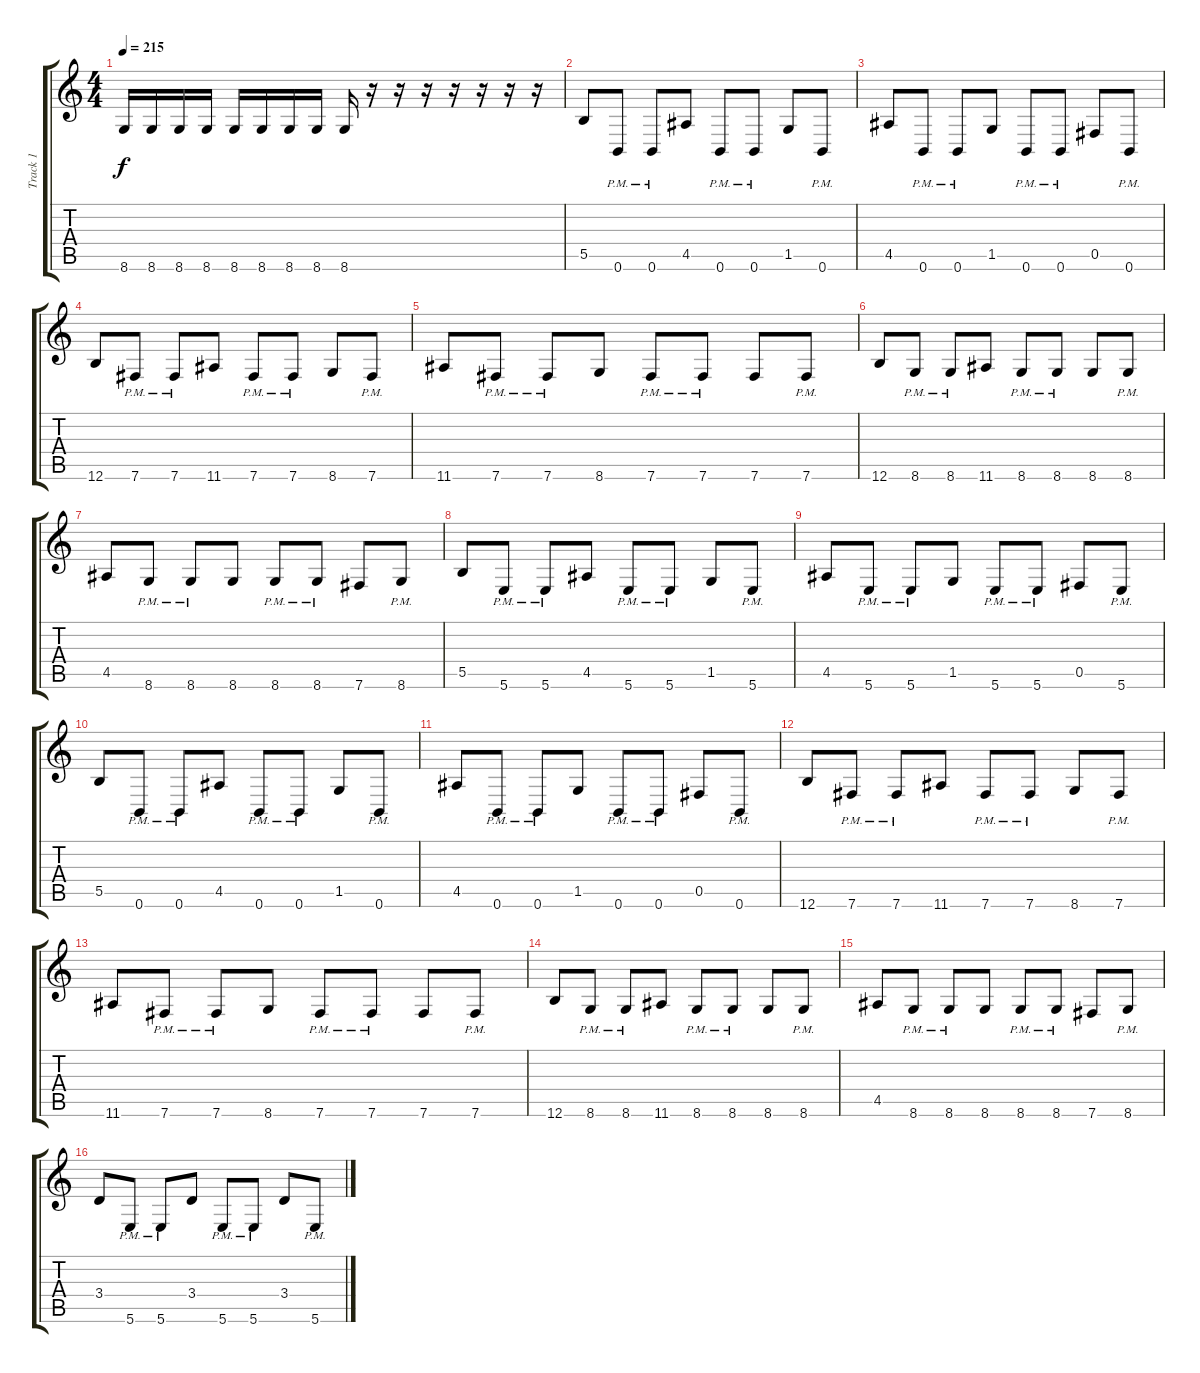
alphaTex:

\track ("Track 1" "Track 1") {instrument overdrivenguitar}
\staff {score tabs}
\tuning (Db4 Ab3 E3 B2 Gb2 B1) {hide}
\ts (4 4)
\tempo 215
\clef g2
\ks c
8.6.16{dy f} 8.6.16 8.6.16 8.6.16 8.6.16 8.6.16 8.6.16 8.6.16 8.6.16 r.16 r.16 r.16 r.16 r.16 r.16 r.16 |
5.5.8 0.6{pm}.8 0.6{pm}.8 4.5.8 0.6{pm}.8 0.6{pm}.8 1.5.8 0.6{pm}.8 |
4.5.8 0.6{pm}.8 0.6{pm}.8 1.5.8 0.6{pm}.8 0.6{pm}.8 0.5.8 0.6{pm}.8 |
12.6.8 7.6{pm}.8 7.6{pm}.8 11.6.8 7.6{pm}.8 7.6{pm}.8 8.6.8 7.6{pm}.8 |
11.6.8 7.6{pm}.8 7.6{pm}.8 8.6.8 7.6{pm}.8 7.6{pm}.8 7.6.8 7.6{pm}.8 |
12.6.8 8.6{pm}.8 8.6{pm}.8 11.6.8 8.6{pm}.8 8.6{pm}.8 8.6.8 8.6{pm}.8 |
4.5.8 8.6{pm}.8 8.6{pm}.8 8.6.8 8.6{pm}.8 8.6{pm}.8 7.6.8 8.6{pm}.8 |
5.5.8 5.6{pm}.8 5.6{pm}.8 4.5.8 5.6{pm}.8 5.6{pm}.8 1.5.8 5.6{pm}.8 |
4.5.8 5.6{pm}.8 5.6{pm}.8 1.5.8 5.6{pm}.8 5.6{pm}.8 0.5.8 5.6{pm}.8 |
5.5.8 0.6{pm}.8 0.6{pm}.8 4.5.8 0.6{pm}.8 0.6{pm}.8 1.5.8 0.6{pm}.8 |
4.5.8 0.6{pm}.8 0.6{pm}.8 1.5.8 0.6{pm}.8 0.6{pm}.8 0.5.8 0.6{pm}.8 |
12.6.8 7.6{pm}.8 7.6{pm}.8 11.6.8 7.6{pm}.8 7.6{pm}.8 8.6.8 7.6{pm}.8 |
11.6.8 7.6{pm}.8 7.6{pm}.8 8.6.8 7.6{pm}.8 7.6{pm}.8 7.6.8 7.6{pm}.8 |
12.6.8 8.6{pm}.8 8.6{pm}.8 11.6.8 8.6{pm}.8 8.6{pm}.8 8.6.8 8.6{pm}.8 |
4.5.8 8.6{pm}.8 8.6{pm}.8 8.6.8 8.6{pm}.8 8.6{pm}.8 7.6.8 8.6{pm}.8 |
3.4.8 5.6{pm}.8 5.6{pm}.8 3.4.8 5.6{pm}.8 5.6{pm}.8 3.4.8 5.6{pm}.8
